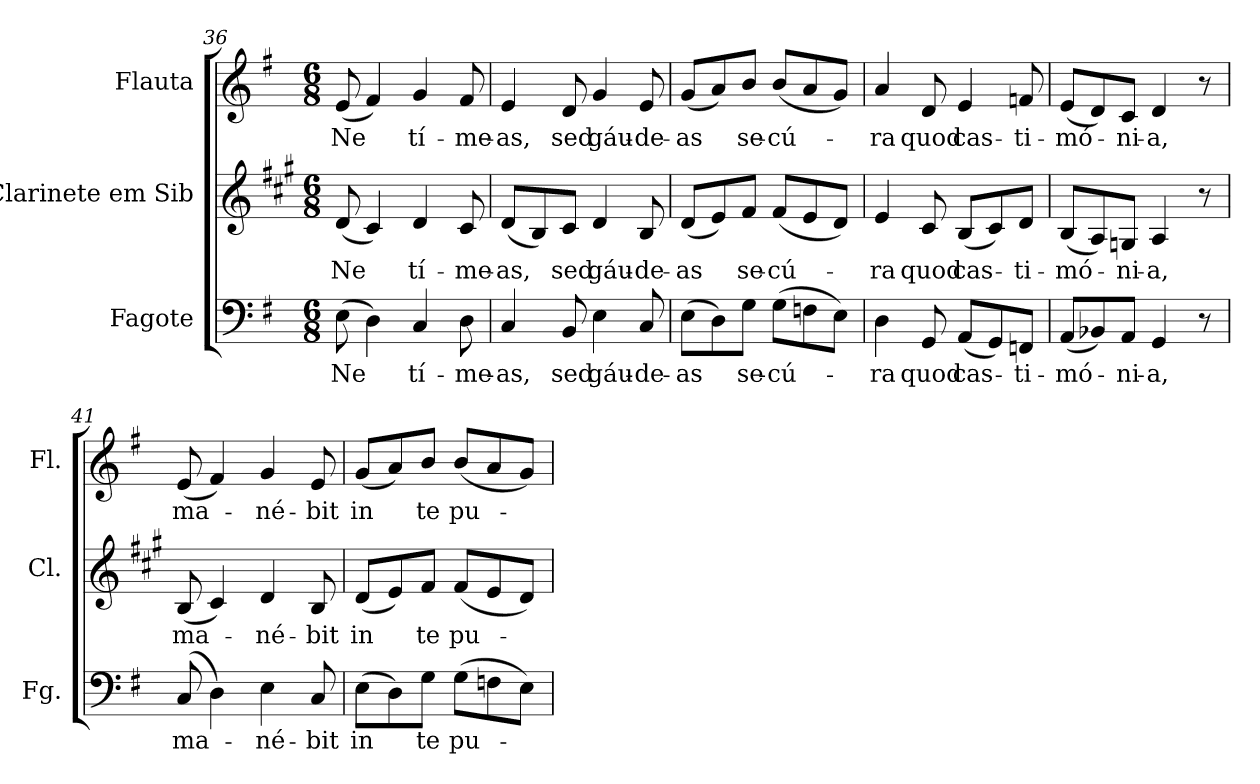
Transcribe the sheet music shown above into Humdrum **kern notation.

**kern	**text	**kern	**text	**kern	**text
*part3	*part3	*part2	*part2	*part1	*part1
*staff3	*staff3	*staff2	*staff2	*staff1	*staff1
*I"Fagote	*	*I"Clarinete em Sib	*	*I"Flauta	*
*I'Fg.	*	*I'Cl.	*	*I'Fl.	*
*clefF4	*	*clefG2	*	*clefG2	*
*	*	*ITrd1c2	*	*	*
*k[f#]	*	*k[f#]	*	*k[f#]	*
*G:	*	*G:	*	*G:	*
*M6/8	*	*M6/8	*	*M6/8	*
=36	=36	=36	=36	=36	=36
!	!LO:LY:b:color=#000000	!	!	!	!
!	!	!	!LO:LY:b:color=#000000	!	!
!	!	!	!	!	!LO:LY:b:color=#000000
(8Ei\	Ne	(8ci/	Ne	(8ei/	Ne
4Di\)	.	4Bi/)	.	4f#i/)	.
!	!LO:LY:b:color=#000000	!	!	!	!
!	!	!	!LO:LY:b:color=#000000	!	!
!	!	!	!	!	!LO:LY:b:color=#000000
4Ci/	tí-	4ci/	tí-	4gi/	tí-
!	!LO:LY:b:color=#000000	!	!	!	!
!	!	!	!LO:LY:b:color=#000000	!	!
!	!	!	!	!	!LO:LY:b:color=#000000
8Di\	-me-	8Bi/	-me-	8f#i/	-me-
=37	=37	=37	=37	=37	=37
!	!LO:LY:b:color=#000000	!	!	!	!
!	!	!	!LO:LY:b:color=#000000	!	!
!	!	!	!	!	!LO:LY:b:color=#000000
4Ci/	-as,	(8ci/L	-as,	4ei/	-as,
.	.	8Ai/)	.	.	.
!	!LO:LY:b:color=#000000	!	!	!	!
!	!	!	!LO:LY:b:color=#000000	!	!
!	!	!	!	!	!LO:LY:b:color=#000000
8BBi/	sed	8Bi/J	sed	8di/	sed
!	!LO:LY:b:color=#000000	!	!	!	!
!	!	!	!LO:LY:b:color=#000000	!	!
!	!	!	!	!	!LO:LY:b:color=#000000
4Ei\	gáu-	4ci/	gáu-	4gi/	gáu-
!	!LO:LY:b:color=#000000	!	!	!	!
!	!	!	!LO:LY:b:color=#000000	!	!
!	!	!	!	!	!LO:LY:b:color=#000000
8Ci/	-de-	8Ai/	-de-	8ei/	-de-
=38	=38	=38	=38	=38	=38
!	!LO:LY:b:color=#000000	!	!	!	!
!	!	!	!LO:LY:b:color=#000000	!	!
!	!	!	!	!	!LO:LY:b:color=#000000
(8Ei\L	-as	(8ci/L	-as	(8gi/L	-as
8Di\)	.	8di/)	.	8ai/)	.
!	!LO:LY:b:color=#000000	!	!	!	!
!	!	!	!LO:LY:b:color=#000000	!	!
!	!	!	!	!	!LO:LY:b:color=#000000
8Gi\J	se-	8ei/J	se-	8bi/J	se-
!	!LO:LY:b:color=#000000	!	!	!	!
!	!	!	!LO:LY:b:color=#000000	!	!
!	!	!	!	!	!LO:LY:b:color=#000000
(8Gi\L	-cú-	(8ei/L	-cú-	(8bi/L	-cú-
8Fni\	.	8di/	.	8ai/	.
8Ei\J)	.	8ci/J)	.	8gi/J)	.
=39	=39	=39	=39	=39	=39
!	!LO:LY:b:color=#000000	!	!	!	!
!	!	!	!LO:LY:b:color=#000000	!	!
!	!	!	!	!	!LO:LY:b:color=#000000
4Di\	-ra	4di/	-ra	4ai/	-ra
!	!LO:LY:b:color=#000000	!	!	!	!
!	!	!	!LO:LY:b:color=#000000	!	!
!	!	!	!	!	!LO:LY:b:color=#000000
8GGi/	quod	8Bi/	quod	8di/	quod
!	!LO:LY:b:color=#000000	!	!	!	!
!	!	!	!LO:LY:b:color=#000000	!	!
!	!	!	!	!	!LO:LY:b:color=#000000
(8AAi/L	cas-	(8Ai/L	cas-	4ei/	cas-
8GGi/)	.	8Bi/)	.	.	.
!	!LO:LY:b:color=#000000	!	!	!	!
!	!	!	!LO:LY:b:color=#000000	!	!
!	!	!	!	!	!LO:LY:b:color=#000000
8FFni/J	-ti-	8ci/J	-ti-	8fni/	-ti-
!!LO:LB:g=z
=40	=40	=40	=40	=40	=40
!	!LO:LY:b:color=#000000	!	!	!	!
!	!	!	!LO:LY:b:color=#000000	!	!
!	!	!	!	!	!LO:LY:b:color=#000000
(8AAi/L	-mó-	(8Ai/L	-mó-	(8ei/L	-mó-
8BB-Xi/)	.	8Gi/)	.	8di/)	.
!	!LO:LY:b:color=#000000	!	!	!	!
!	!	!	!LO:LY:b:color=#000000	!	!
!	!	!	!	!	!LO:LY:b:color=#000000
8AAi/J	-ni-	8Fni/J	-ni-	8ci/J	-ni-
!	!LO:LY:b:color=#000000	!	!	!	!
!	!	!	!LO:LY:b:color=#000000	!	!
!	!	!	!	!	!LO:LY:b:color=#000000
4GGi/	-a,	4Gi/	-a,	4di/	-a,
8r	.	8r	.	8r	.
=41	=41	=41	=41	=41	=41
!	!LO:LY:b:color=#000000	!	!	!	!
!	!	!	!LO:LY:b:color=#000000	!	!
!	!	!	!	!	!LO:LY:b:color=#000000
(8Ci/	ma-	(8Ai/	ma-	(8ei/	ma-
4Di\)	.	4Bi/)	.	4f#i/)	.
!	!LO:LY:b:color=#000000	!	!	!	!
!	!	!	!LO:LY:b:color=#000000	!	!
!	!	!	!	!	!LO:LY:b:color=#000000
4Ei\	-né-	4ci/	-né-	4gi/	-né-
!	!LO:LY:b:color=#000000	!	!	!	!
!	!	!	!LO:LY:b:color=#000000	!	!
!	!	!	!	!	!LO:LY:b:color=#000000
8Ci/	-bit	8Ai/	-bit	8ei/	-bit
=42	=42	=42	=42	=42	=42
!	!LO:LY:b:color=#000000	!	!	!	!
!	!	!	!LO:LY:b:color=#000000	!	!
!	!	!	!	!	!LO:LY:b:color=#000000
(8Ei\L	in	(8ci/L	in	(8gi/L	in
8Di\)	.	8di/)	.	8ai/)	.
!	!LO:LY:b:color=#000000	!	!	!	!
!	!	!	!LO:LY:b:color=#000000	!	!
!	!	!	!	!	!LO:LY:b:color=#000000
8Gi\J	te	8ei/J	te	8bi/J	te
!	!LO:LY:b:color=#000000	!	!	!	!
!	!	!	!LO:LY:b:color=#000000	!	!
!	!	!	!	!	!LO:LY:b:color=#000000
(8Gi\L	pu-	(8ei/L	pu-	(8bi/L	pu-
8Fni\	.	8di/	.	8ai/	.
8Ei\J)	.	8ci/J)	.	8gi/J)	.
=	=	=	=	=	=
*-	*-	*-	*-	*-	*-
